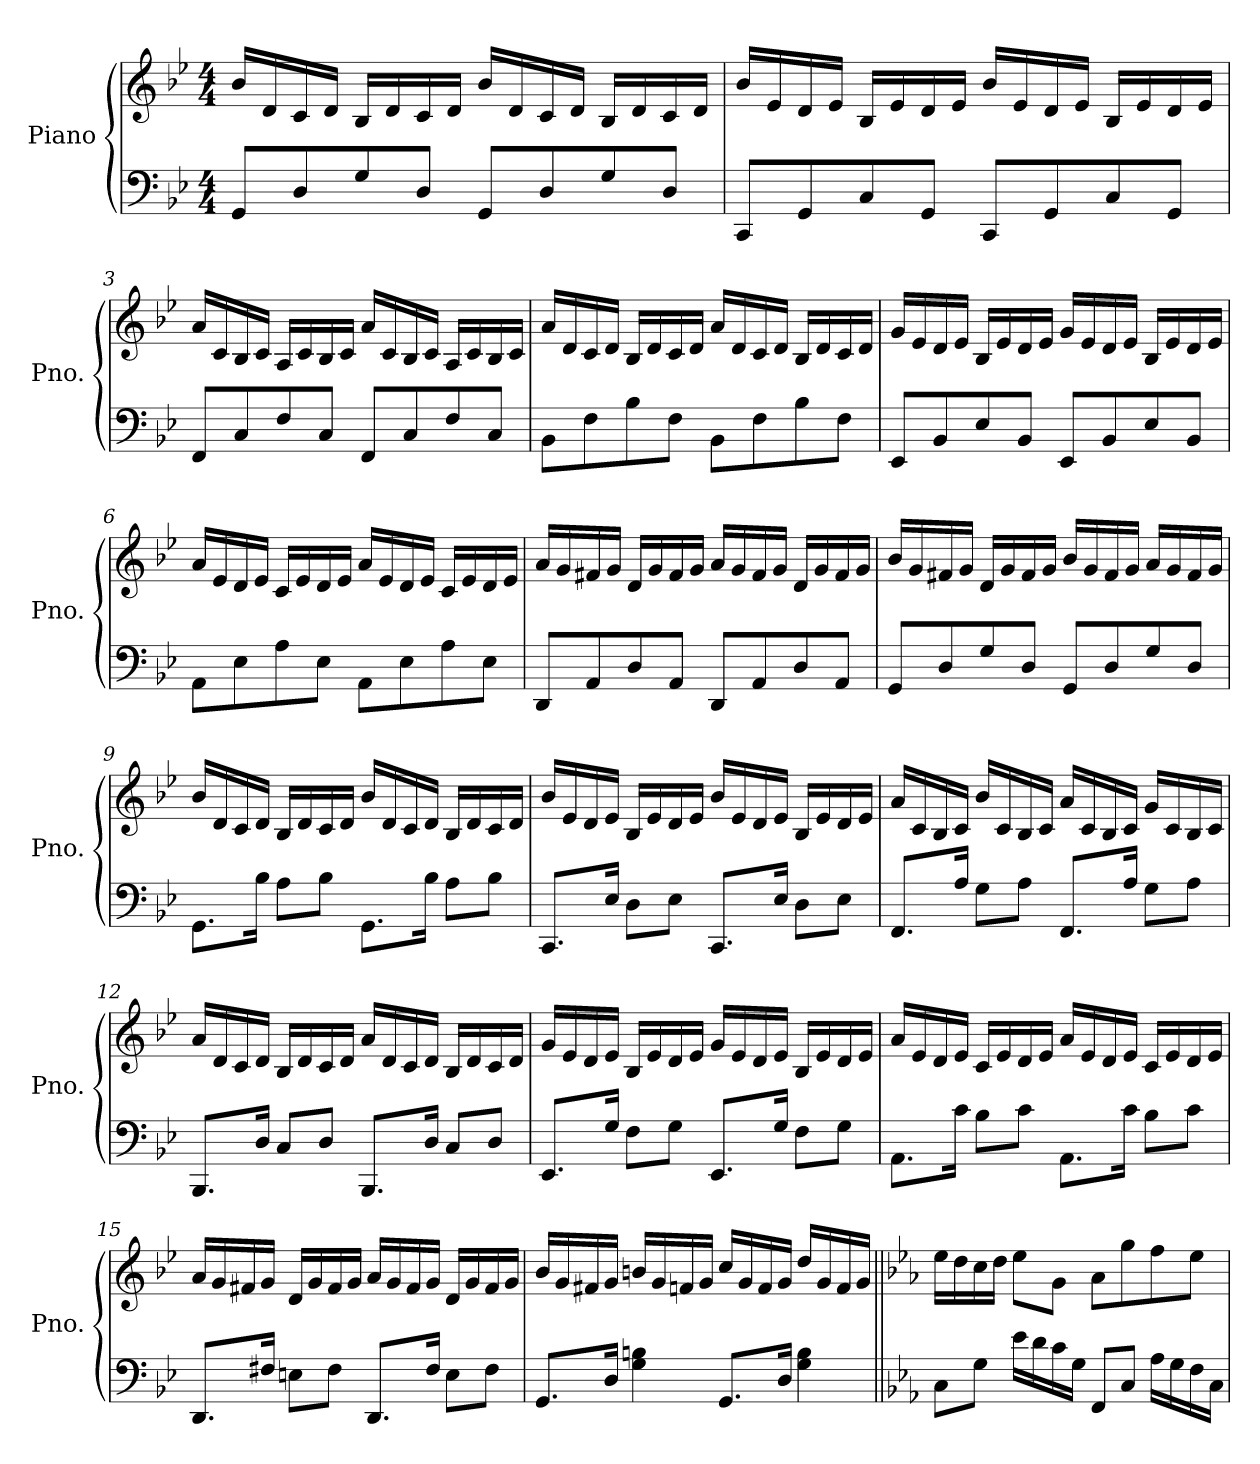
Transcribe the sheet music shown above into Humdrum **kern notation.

**kern	**kern
*part1	*part1
*staff2	*staff1
*I"Piano	*
*I'Pno.	*
*clefF4	*clefG2
*k[b-e-]	*k[b-e-]
*M4/4	*M4/4
*MM90	*MM90
=1	=1
8GG/L	16b-/LL
.	16d/
8D/	16c/
.	16d/JJ
8G/	16B-/LL
.	16d/
8D/J	16c/
.	16d/JJ
8GG/L	16b-/LL
.	16d/
8D/	16c/
.	16d/JJ
8G/	16B-/LL
.	16d/
8D/J	16c/
.	16d/JJ
=2	=2
8CC/L	16b-/LL
.	16e-/
8GG/	16d/
.	16e-/JJ
8C/	16B-/LL
.	16e-/
8GG/J	16d/
.	16e-/JJ
8CC/L	16b-/LL
.	16e-/
8GG/	16d/
.	16e-/JJ
8C/	16B-/LL
.	16e-/
8GG/J	16d/
.	16e-/JJ
=3	=3
8FF/L	16a/LL
.	16c/
8C/	16B-/
.	16c/JJ
8F/	16A/LL
.	16c/
8C/J	16B-/
.	16c/JJ
8FF/L	16a/LL
.	16c/
8C/	16B-/
.	16c/JJ
8F/	16A/LL
.	16c/
8C/J	16B-/
.	16c/JJ
=4	=4
8BB-\L	16a/LL
.	16d/
8F\	16c/
.	16d/JJ
8B-\	16B-/LL
.	16d/
8F\J	16c/
.	16d/JJ
8BB-\L	16a/LL
.	16d/
8F\	16c/
.	16d/JJ
8B-\	16B-/LL
.	16d/
8F\J	16c/
.	16d/JJ
=5	=5
8EE-/L	16g/LL
.	16e-/
8BB-/	16d/
.	16e-/JJ
8E-/	16B-/LL
.	16e-/
8BB-/J	16d/
.	16e-/JJ
8EE-/L	16g/LL
.	16e-/
8BB-/	16d/
.	16e-/JJ
8E-/	16B-/LL
.	16e-/
8BB-/J	16d/
.	16e-/JJ
=6	=6
8AA\L	16a/LL
.	16e-/
8E-\	16d/
.	16e-/JJ
8A\	16c/LL
.	16e-/
8E-\J	16d/
.	16e-/JJ
8AA\L	16a/LL
.	16e-/
8E-\	16d/
.	16e-/JJ
8A\	16c/LL
.	16e-/
8E-\J	16d/
.	16e-/JJ
=7	=7
8DD/L	16a/LL
.	16g/
8AA/	16f#X/
.	16g/JJ
8D/	16d/LL
.	16g/
8AA/J	16f#/
.	16g/JJ
8DD/L	16a/LL
.	16g/
8AA/	16f#/
.	16g/JJ
8D/	16d/LL
.	16g/
8AA/J	16f#/
.	16g/JJ
=8	=8
8GG/L	16b-/LL
.	16g/
8D/	16f#X/
.	16g/JJ
8G/	16d/LL
.	16g/
8D/J	16f#/
.	16g/JJ
8GG/L	16b-/LL
.	16g/
8D/	16f#/
.	16g/JJ
8G/	16a/LL
.	16g/
8D/J	16f#/
.	16g/JJ
=9	=9
8.GG\L	16b-/LL
.	16d/
.	16c/
16B-\Jk	16d/JJ
8A\L	16B-/LL
.	16d/
8B-\J	16c/
.	16d/JJ
8.GG\L	16b-/LL
.	16d/
.	16c/
16B-\Jk	16d/JJ
8A\L	16B-/LL
.	16d/
8B-\J	16c/
.	16d/JJ
=10	=10
8.CC/L	16b-/LL
.	16e-/
.	16d/
16E-/Jk	16e-/JJ
8D\L	16B-/LL
.	16e-/
8E-\J	16d/
.	16e-/JJ
8.CC/L	16b-/LL
.	16e-/
.	16d/
16E-/Jk	16e-/JJ
8D\L	16B-/LL
.	16e-/
8E-\J	16d/
.	16e-/JJ
=11	=11
8.FF/L	16a/LL
.	16c/
.	16B-/
16A/Jk	16c/JJ
8G\L	16b-/LL
.	16c/
8A\J	16B-/
.	16c/JJ
8.FF/L	16a/LL
.	16c/
.	16B-/
16A/Jk	16c/JJ
8G\L	16g/LL
.	16c/
8A\J	16B-/
.	16c/JJ
=12	=12
8.BBB-/L	16a/LL
.	16d/
.	16c/
16D/Jk	16d/JJ
8C/L	16B-/LL
.	16d/
8D/J	16c/
.	16d/JJ
8.BBB-/L	16a/LL
.	16d/
.	16c/
16D/Jk	16d/JJ
8C/L	16B-/LL
.	16d/
8D/J	16c/
.	16d/JJ
=13	=13
8.EE-/L	16g/LL
.	16e-/
.	16d/
16G/Jk	16e-/JJ
8F\L	16B-/LL
.	16e-/
8G\J	16d/
.	16e-/JJ
8.EE-/L	16g/LL
.	16e-/
.	16d/
16G/Jk	16e-/JJ
8F\L	16B-/LL
.	16e-/
8G\J	16d/
.	16e-/JJ
=14	=14
8.AA\L	16a/LL
.	16e-/
.	16d/
16c\Jk	16e-/JJ
8B-\L	16c/LL
.	16e-/
8c\J	16d/
.	16e-/JJ
8.AA\L	16a/LL
.	16e-/
.	16d/
16c\Jk	16e-/JJ
8B-\L	16c/LL
.	16e-/
8c\J	16d/
.	16e-/JJ
=15	=15
8.DD/L	16a/LL
.	16g/
.	16f#X/
16F#X/Jk	16g/JJ
8En\L	16d/LL
.	16g/
8F#\J	16f#/
.	16g/JJ
8.DD/L	16a/LL
.	16g/
.	16f#/
16F#/Jk	16g/JJ
8E\L	16d/LL
.	16g/
8F#\J	16f#/
.	16g/JJ
=16	=16
8.GG/L	16b-/LL
.	16g/
.	16f#X/
16D/Jk	16g/JJ
4G\ 4Bn\	16bn/LL
.	16g/
.	16fn/
.	16g/JJ
8.GG/L	16cc/LL
.	16g/
.	16f/
16D/Jk	16g/JJ
*	*MM80
4G\ 4B\	16dd/LL
.	16g/
.	16f/
.	16g/JJ
=17||	=17||
*k[b-e-a-]	*k[b-e-a-]
8C\L	16ee-\LL
.	16dd\
8G\J	16cc\
.	16dd\JJ
16e-\LL	8ee-\L
16d\	.
16c\	8g\J
16G\JJ	.
8FF/L	8a-\L
8C/J	8gg\
16A-\LL	8ff\
16G\	.
16F\	8ee-\J
16C\JJ	.
=	=
*-	*-
